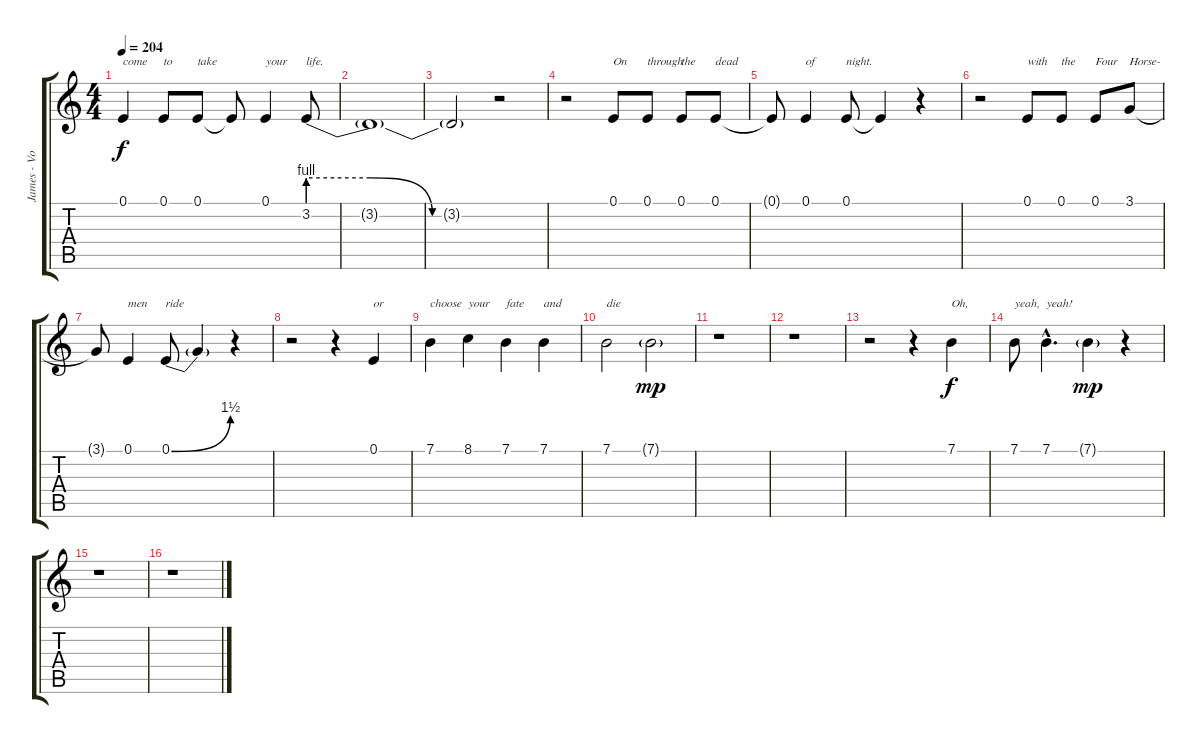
\track ("James - Voice" "James - Vo") {instrument lead2sawtooth}
\staff {score tabs}
\tuning (E4 B3 G3 D3 A2 E2) {hide}
\ts (4 4)
\tempo 204
\clef g2
\ks c
0.1.4{txt "come" dy f} 0.1.8{txt "to"} 0.1.8{txt "take"} 0.1{t}.8 0.1.4{txt "your"} 3.2{be (custom 0 4 20 4 40 0 60 0)}.8{txt "life."} |
3.2{t}.1 |
3.2{t}.2 r.2 |
r.2 0.1.8{txt "On"} 0.1.8{txt "through"} 0.1.8{txt "the"} 0.1.8{txt "dead"} |
0.1{t}.8 0.1.4{txt "of"} 0.1.8{txt "night."} 0.1{t}.4 r.4 |
r.2 0.1.8{txt "with"} 0.1.8{txt "the"} 0.1.8{txt "Four"} 3.1.8{txt "Horse-"} |
3.1{t}.8 0.1.4{txt "men"} 0.1{be (bend 0 0 60 6)}.8{txt "ride"} 0.1{t}.4 r.4 |
r.2 r.4 0.1.4{txt "or"} |
7.1.4{txt "choose"} 8.1.4{txt "your"} 7.1.4{txt "fate"} 7.1.4{txt "and"} |
7.1.2{txt "die"} 7.1{g}.2{dy mp} |
r.1 |
r.1 |
r.2 r.4 7.1.4{txt "Oh," dy f} |
7.1.8{txt "yeah,"} 7.1{hac}.4{d txt "yeah!"} 7.1{g}.4{dy mp} r.4 |
r.1 |
r.1
